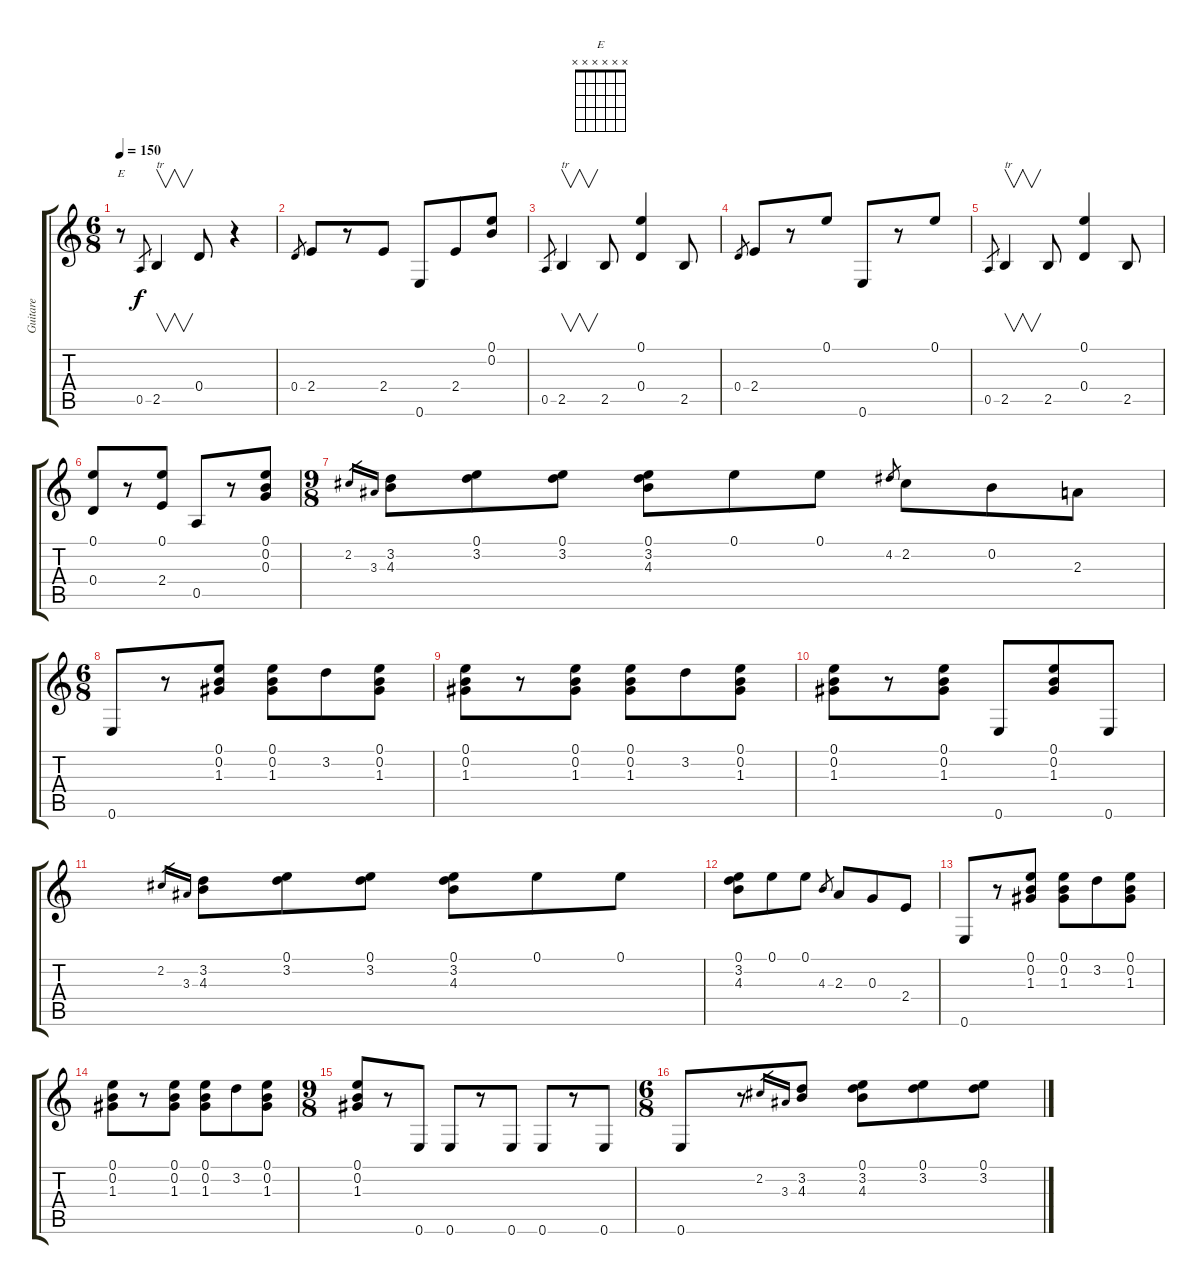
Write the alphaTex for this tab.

\track ("Guitare" "Guitare") {instrument acousticguitarnylon}
\staff {score tabs}
\tuning (E4 B3 G3 D3 A2 E2) {hide}
\chord ("E" x x x x x x) {firstfret 0}
\ts (6 8)
\tempo 150
\clef g2
\ks c
r.8{ch "E" dy f instrument acousticguitarnylon} 0.5.8{gr} 2.5.4{v txt "tr"} 0.4.8 r.4 |
0.4.8{gr} 2.4.8 r.8 2.4.8 0.6.8 2.4.8 (0.1 0.2).8 |
0.5.8{gr} 2.5.4{v txt "tr"} 2.5.8 (0.1 0.4).4 2.5.8 |
0.4.8{gr} 2.4.8 r.8 0.1.8 0.6.8 r.8 0.1.8 |
0.5.8{gr} 2.5.4{v txt "tr"} 2.5.8 (0.1 0.4).4 2.5.8 |
(0.1 0.4).8 r.8 (0.1 2.4).8 0.5.8 r.8 (0.1 0.2 0.3).8 |
\ts (9 8)
2.2.16{gr} 3.3.16{gr} (3.2 4.3).8 (0.1 3.2).8 (0.1 3.2).8 (0.1 3.2 4.3).8 0.1.8 0.1.8 4.2.8{gr} 2.2.8 0.2.8 2.3.8 |
\ts (6 8)
0.6.8 r.8 (0.1 0.2 1.3).8 (0.1 0.2 1.3).8 3.2.8 (0.1 0.2 1.3).8 |
(0.1 0.2 1.3).8 r.8 (0.1 0.2 1.3).8 (0.1 0.2 1.3).8 3.2.8 (0.1 0.2 1.3).8 |
(0.1 0.2 1.3).8 r.8 (0.1 0.2 1.3).8 0.6.8 (0.1 0.2 1.3).8 0.6.8 |
2.2.16{gr} 3.3.16{gr} (3.2 4.3).8 (0.1 3.2).8 (0.1 3.2).8 (0.1 3.2 4.3).8 0.1.8 0.1.8 |
(0.1 3.2 4.3).8 0.1.8 0.1.8 4.3.8{gr} 2.3.8 0.3.8 2.4.8 |
0.6.8 r.8 (0.1 0.2 1.3).8 (0.1 0.2 1.3).8 3.2.8 (0.1 0.2 1.3).8 |
(0.1 0.2 1.3).8 r.8 (0.1 0.2 1.3).8 (0.1 0.2 1.3).8 3.2.8 (0.1 0.2 1.3).8 |
\ts (9 8)
(0.1 0.2 1.3).8 r.8 0.6.8 0.6.8 r.8 0.6.8 0.6.8 r.8 0.6.8 |
\ts (6 8)
0.6.8 r.8 2.2.16{gr} 3.3.16{gr} (3.2 4.3).8 (0.1 3.2 4.3).8 (0.1 3.2).8 (0.1 3.2).8
